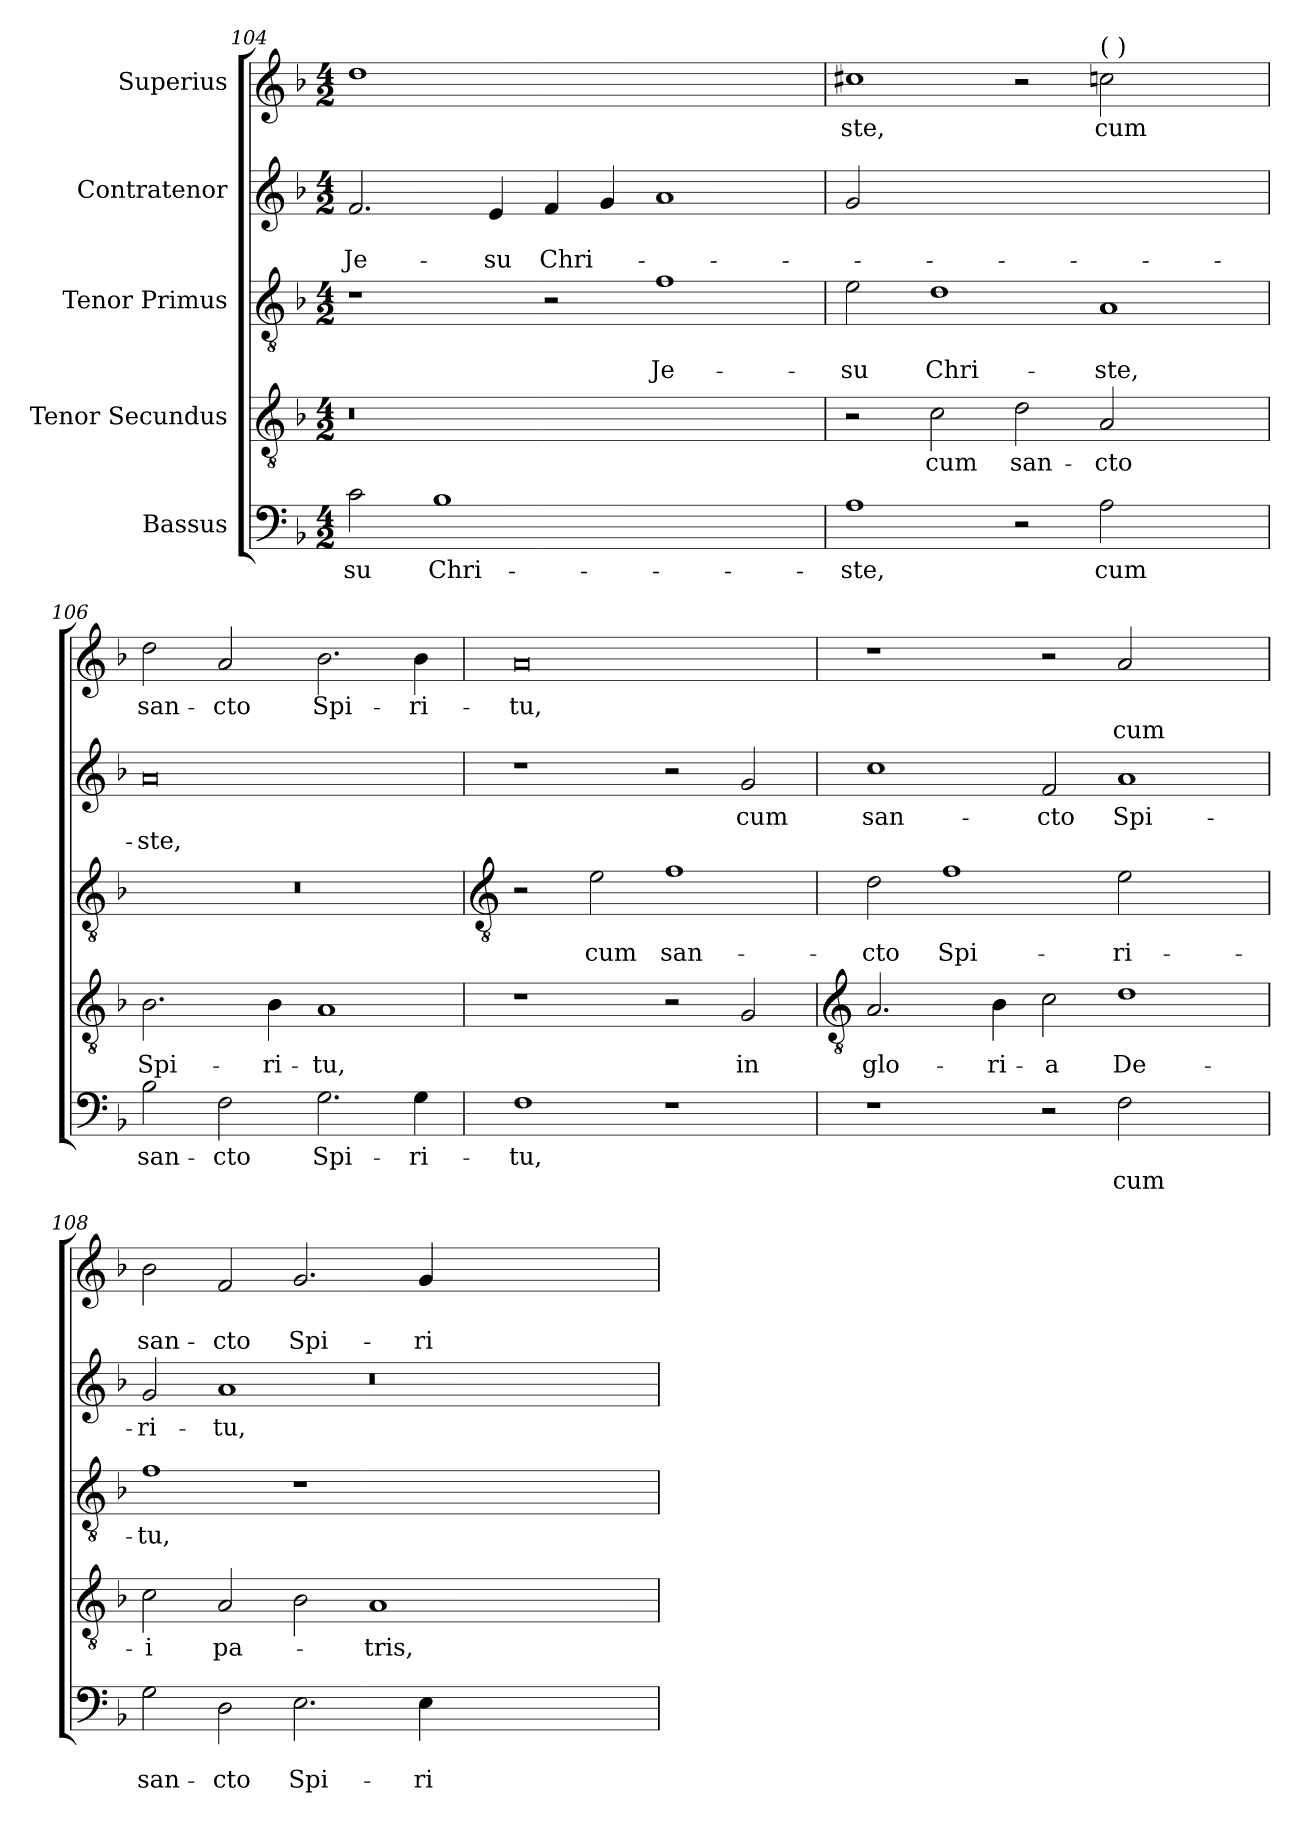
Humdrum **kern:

**kern	**text	**text	**kern	**text	**kern	**text	**text	**kern	**text	**text	**kern	**text	**text
*part5	*part5	*part5	*part4	*part4	*part3	*part3	*part3	*part2	*part2	*part2	*part1	*part1	*part1
*staff5	*staff5	*staff5	*staff4	*staff4	*staff3	*staff3	*staff3	*staff2	*staff2	*staff2	*staff1	*staff1	*staff1
*I"Bassus	*	*	*I"Tenor Secundus	*	*I"Tenor Primus	*	*	*I"Contratenor	*	*	*I"Superius	*	*
*clefF4	*	*	*clefGv2	*	*clefGv2	*	*	*clefG2	*	*	*clefG2	*	*
*k[b-]	*	*	*k[b-]	*	*k[b-]	*	*	*k[b-]	*	*	*k[b-]	*	*
*F:	*	*	*F:	*	*F:	*	*	*F:	*	*	*F:	*	*
*M4/2	*	*	*M4/2	*	*M4/2	*	*	*M4/2	*	*	*M4/2	*	*
=104	=104	=104	=104	=104	=104	=104	=104	=104	=104	=104	=104	=104	=104
!	!LO:LY:b	!	!	!	!	!	!	!	!	!LO:LY:b	!	!	!
2c	-su	.	0r	.	1r	.	.	2.f	.	Je-	1dd	.	.
!	!LO:LY:b	!	!	!	!	!	!	!	!	!	!	!	!
1B-	Chri-	.	.	.	.	.	.	.	.	.	.	.	.
!	!	!	!	!	!	!	!	!	!	!LO:LY:b	!	!	!
.	.	.	.	.	.	.	.	4e	.	-su	.	.	.
!	!	!	!	!	!	!	!	!	!	!LO:LY:b	!	!	!
.	.	.	.	.	2r	.	.	4f	.	Chri-	1.ryy	.	.
.	.	.	.	.	.	.	.	4g	.	.	.	.	.
!	!	!	!	!	!	!	!LO:LY:b	!	!	!	!	!	!
1ryy	.	.	.	.	1f	.	Je-	1a	.	.	.	.	.
.	.	.	2ryy	.	.	.	.	.	.	.	.	.	.
!!LO:LB:g=z
=105	=105	=105	=105	=105	=105	=105	=105	=105	=105	=105	=105	=105	=105
!	!LO:LY:b	!	!	!	!	!	!LO:LY:b	!	!	!	!	!LO:LY:b	!
1A	-ste,	.	2r	.	2e	.	-su	2g	.	.	1cc#X	ste,	.
!	!	!	!	!LO:LY:b	!	!	!LO:LY:b	!	!	!	!	!	!
.	.	.	2c	cum	1d	.	Chri-	0ryy	.	.	.	.	.
!	!	!	!	!LO:LY:b	!	!	!	!	!	!	!	!	!
2r	.	.	2d	san-	.	.	.	.	.	.	2r	.	.
!	!	!	!	!	!	!	!	!	!	!	!LO:TX:a:t=(  )	!	!
!	!LO:LY:b	!	!	!LO:LY:b	!	!	!LO:LY:b	!	!	!	!	!LO:LY:b	!
2A	cum	.	2A	-cto	1A	.	-ste,	.	.	.	2cc	cum	.
2ryy	.	.	2ryy	.	.	.	.	.	.	.	2ryy	.	.
!!LO:LB:g=z
=106	=106	=106	=106	=106	=106	=106	=106	=106	=106	=106	=106	=106	=106
!	!LO:LY:b	!	!	!LO:LY:b	!	!	!	!	!	!LO:LY:b	!	!LO:LY:b	!
2B-	san-	.	2.B-	Spi-	0r	.	.	0a	.	-ste,	2dd	san-	.
!	!LO:LY:b	!	!	!	!	!	!	!	!	!	!	!LO:LY:b	!
2F	-cto	.	.	.	.	.	.	.	.	.	2a	-cto	.
!	!	!	!	!LO:LY:b	!	!	!	!	!	!	!	!	!
.	.	.	4B-	-ri-	.	.	.	.	.	.	.	.	.
!	!LO:LY:b	!	!	!LO:LY:b	!	!	!	!	!	!	!	!LO:LY:b	!
2.G	Spi-	.	1A	-tu,	.	.	.	.	.	.	2.b-	Spi-	.
!	!LO:LY:b	!	!	!	!	!	!	!	!	!	!	!LO:LY:b	!
4G	-ri-	.	.	.	.	.	.	.	.	.	4b-	-ri-	.
!!LO:LB:g=z
=107	=107	=107	=107	=107	=107	=107	=107	=107	=107	=107	=107	=107	=107
*	*	*	*	*	*clefGv2	*	*	*	*	*	*	*	*
!	!LO:LY:b	!	!	!	!	!	!	!	!	!	!	!LO:LY:b	!
1F	-tu,	.	1r	.	2r	.	.	1r	.	.	0a	-tu,	.
!	!	!	!	!	!	!LO:LY:b	!	!	!	!	!	!	!
.	.	.	.	.	2e	cum	.	.	.	.	.	.	.
!	!	!	!	!	!	!LO:LY:b	!	!	!	!	!	!	!
1r	.	.	2r	.	1f	san-	.	2r	.	.	.	.	.
!	!	!	!	!LO:LY:b	!	!	!	!	!LO:LY:b	!	!	!	!
.	.	.	2G	in	.	.	.	2g	cum	.	.	.	.
!!LO:LB:g=z
=107A	=107A	=107A	=107A	=107A	=107A	=107A	=107A	=107A	=107A	=107A	=107A	=107A	=107A
*	*	*	*clefGv2	*	*	*	*	*	*	*	*	*	*
!	!	!	!	!LO:LY:b	!	!LO:LY:b	!	!	!LO:LY:b	!	!	!	!
1r	.	.	2.A	glo-	2d	-cto	.	1cc	san-	.	1r	.	.
!	!	!	!	!	!	!LO:LY:b	!	!	!	!	!	!	!
.	.	.	.	.	1f	Spi-	.	.	.	.	.	.	.
!	!	!	!	!LO:LY:b	!	!	!	!	!	!	!	!	!
.	.	.	4B-	-ri-	.	.	.	.	.	.	.	.	.
!	!	!	!	!LO:LY:b	!	!	!	!	!LO:LY:b	!	!	!	!
2r	.	.	2c	-a	.	.	.	2f	-cto	.	2r	.	.
!	!	!LO:LY:b	!	!LO:LY:b	!	!LO:LY:b	!	!	!LO:LY:b	!	!	!	!LO:LY:b
2F	.	cum	1d	De-	2e	-ri-	.	1a	Spi-	.	2a	.	cum
2ryy	.	.	.	.	2ryy	.	.	.	.	.	2ryy	.	.
=108A	=108A	=108A	=108A	=108A	=108A	=108A	=108A	=108A	=108A	=108A	=108A	=108A	=108A
!	!	!LO:LY:b	!	!LO:LY:b	!	!LO:LY:b	!	!	!LO:LY:b	!	!	!	!LO:LY:b
2G	.	san-	2c	-i	1f	-tu,	.	2g	-ri-	.	2b-	.	san-
!	!	!LO:LY:b	!	!LO:LY:b	!	!	!	!	!LO:LY:b	!	!	!	!LO:LY:b
2D	.	-cto	2A	pa-	.	.	.	1a	-tu,	.	2f	.	-cto
!	!	!LO:LY:b	!	!	!	!	!	!	!	!	!	!	!LO:LY:b
2.E	.	Spi-	2B-	.	1r	.	.	.	.	.	2.g	.	Spi-
!	!	!	!	!LO:LY:b	!	!	!	!	!	!	!	!	!
.	.	.	1A	-tris,	.	.	.	0r	.	.	.	.	.
!	!	!LO:LY:b	!	!	!	!	!	!	!	!	!	!	!LO:LY:b
4E	.	-ri-	.	.	.	.	.	.	.	.	4g	.	-ri-
1.ryy	.	.	.	.	1.ryy	.	.	.	.	.	1.ryy	.	.
.	.	.	1ryy	.	.	.	.	.	.	.	.	.	.
=	=	=	=	=	=	=	=	=	=	=	=	=	=
*-	*-	*-	*-	*-	*-	*-	*-	*-	*-	*-	*-	*-	*-
